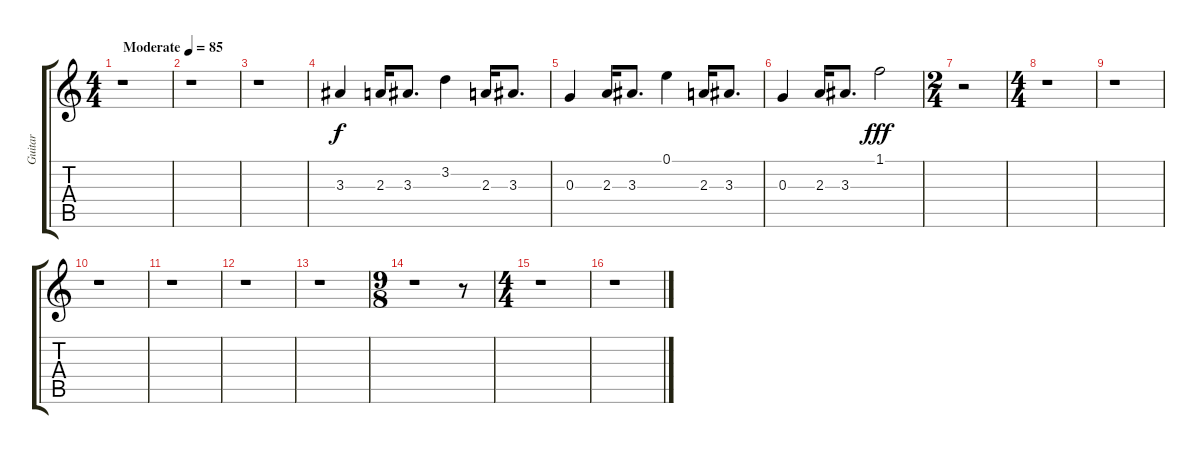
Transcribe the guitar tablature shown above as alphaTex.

\track ("Guitar" "Guitar") {instrument acousticguitarsteel}
\staff {score tabs}
\tuning (E4 B3 G3 D3 A2 E2) {hide}
\ts (4 4)
\tempo (85 "Moderate")
\clef g2
\ks c
r.1{dy f instrument acousticguitarsteel} |
r.1 |
r.1 |
3.3.4 2.3.16 3.3.8{d} 3.2.4 2.3.16 3.3.8{d} |
0.3.4 2.3.16 3.3.8{d} 0.1.4 2.3.16 3.3.8{d} |
0.3.4 2.3.16 3.3.8{d} 1.1.2{dy fff} |
\ts (2 4)
r.2 |
\ts (4 4)
r.1 |
r.1 |
r.1 |
r.1 |
r.1 |
r.1 |
\ts (9 8)
r.1 r.8 |
\ts (4 4)
r.1 |
r.1
